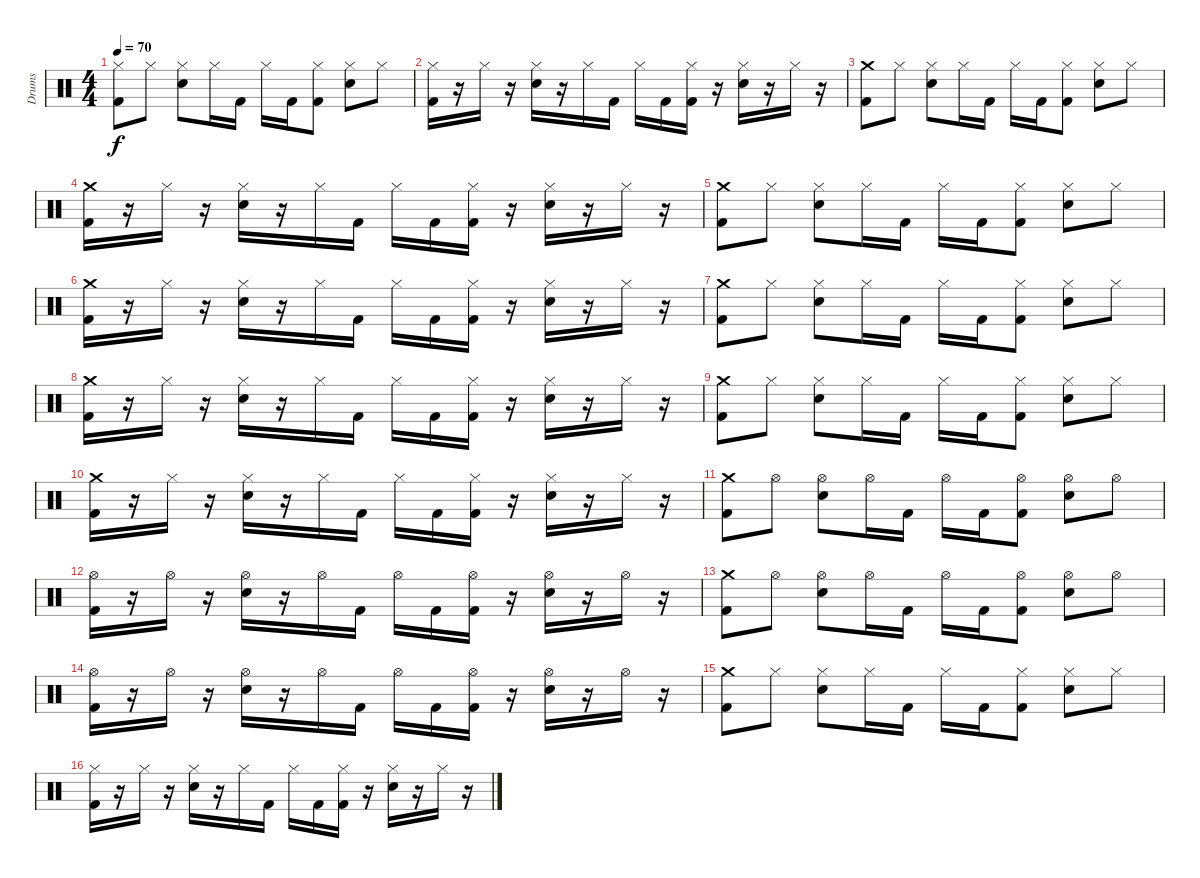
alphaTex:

\track ("Drums" "Drums") {instrument percussion}
\staff {score}
\articulation defaults
\ts (4 4)
\tempo 70
\clef neutral
\ks c
("Hi-Hat (closed)" "Kick (hit) 2").8{dy f} "Hi-Hat (closed)".8 ("Hi-Hat (closed)" "Snare (hit) 2").8 "Hi-Hat (closed)".16 "Kick (hit) 2".16 "Hi-Hat (closed)".16 "Kick (hit) 2".16 ("Hi-Hat (closed)" "Kick (hit) 2").8 ("Hi-Hat (closed)" "Snare (hit) 2").8 "Hi-Hat (closed)".8 |
("Hi-Hat (closed)" "Kick (hit) 2").16 r.16 "Hi-Hat (closed)".16 r.16 ("Hi-Hat (closed)" "Snare (hit) 2").16 r.16 "Hi-Hat (closed)".16 "Kick (hit) 2".16 "Hi-Hat (closed)".16 "Kick (hit) 2".16 ("Hi-Hat (closed)" "Kick (hit) 2").16 r.16 ("Hi-Hat (closed)" "Snare (hit) 2").16 r.16 "Hi-Hat (closed)".16 r.16 |
("Crash medium (hit)" "Kick (hit) 2").8 "Hi-Hat (closed)".8 ("Hi-Hat (closed)" "Snare (hit) 2").8 "Hi-Hat (closed)".16 "Kick (hit) 2".16 "Hi-Hat (closed)".16 "Kick (hit) 2".16 ("Hi-Hat (closed)" "Kick (hit) 2").8 ("Hi-Hat (closed)" "Snare (hit) 2").8 "Hi-Hat (closed)".8 |
("Crash medium (hit)" "Kick (hit) 2").16 r.16 "Hi-Hat (closed)".16 r.16 ("Hi-Hat (closed)" "Snare (hit) 2").16 r.16 "Hi-Hat (closed)".16 "Kick (hit) 2".16 "Hi-Hat (closed)".16 "Kick (hit) 2".16 ("Hi-Hat (closed)" "Kick (hit) 2").16 r.16 ("Hi-Hat (closed)" "Snare (hit) 2").16 r.16 "Hi-Hat (closed)".16 r.16 |
("Crash medium (hit)" "Kick (hit) 2").8 "Hi-Hat (closed)".8 ("Hi-Hat (closed)" "Snare (hit) 2").8 "Hi-Hat (closed)".16 "Kick (hit) 2".16 "Hi-Hat (closed)".16 "Kick (hit) 2".16 ("Hi-Hat (closed)" "Kick (hit) 2").8 ("Hi-Hat (closed)" "Snare (hit) 2").8 "Hi-Hat (closed)".8 |
("Crash medium (hit)" "Kick (hit) 2").16 r.16 "Hi-Hat (closed)".16 r.16 ("Hi-Hat (closed)" "Snare (hit) 2").16 r.16 "Hi-Hat (closed)".16 "Kick (hit) 2".16 "Hi-Hat (closed)".16 "Kick (hit) 2".16 ("Hi-Hat (closed)" "Kick (hit) 2").16 r.16 ("Hi-Hat (closed)" "Snare (hit) 2").16 r.16 "Hi-Hat (closed)".16 r.16 |
("Crash medium (hit)" "Kick (hit) 2").8 "Hi-Hat (closed)".8 ("Hi-Hat (closed)" "Snare (hit) 2").8 "Hi-Hat (closed)".16 "Kick (hit) 2".16 "Hi-Hat (closed)".16 "Kick (hit) 2".16 ("Hi-Hat (closed)" "Kick (hit) 2").8 ("Hi-Hat (closed)" "Snare (hit) 2").8 "Hi-Hat (closed)".8 |
("Crash medium (hit)" "Kick (hit) 2").16 r.16 "Hi-Hat (closed)".16 r.16 ("Hi-Hat (closed)" "Snare (hit) 2").16 r.16 "Hi-Hat (closed)".16 "Kick (hit) 2".16 "Hi-Hat (closed)".16 "Kick (hit) 2".16 ("Hi-Hat (closed)" "Kick (hit) 2").16 r.16 ("Hi-Hat (closed)" "Snare (hit) 2").16 r.16 "Hi-Hat (closed)".16 r.16 |
("Crash medium (hit)" "Kick (hit) 2").8 "Hi-Hat (closed)".8 ("Hi-Hat (closed)" "Snare (hit) 2").8 "Hi-Hat (closed)".16 "Kick (hit) 2".16 "Hi-Hat (closed)".16 "Kick (hit) 2".16 ("Hi-Hat (closed)" "Kick (hit) 2").8 ("Hi-Hat (closed)" "Snare (hit) 2").8 "Hi-Hat (closed)".8 |
("Crash medium (hit)" "Kick (hit) 2").16 r.16 "Hi-Hat (closed)".16 r.16 ("Hi-Hat (closed)" "Snare (hit) 2").16 r.16 "Hi-Hat (closed)".16 "Kick (hit) 2".16 "Hi-Hat (closed)".16 "Kick (hit) 2".16 ("Hi-Hat (closed)" "Kick (hit) 2").16 r.16 ("Hi-Hat (closed)" "Snare (hit) 2").16 r.16 "Hi-Hat (closed)".16 r.16 |
("Crash medium (hit)" "Kick (hit) 2").8 "Hi-Hat (open)".8 ("Hi-Hat (open)" "Snare (hit) 2").8 "Hi-Hat (open)".16 "Kick (hit) 2".16 "Hi-Hat (open)".16 "Kick (hit) 2".16 ("Hi-Hat (open)" "Kick (hit) 2").8 ("Hi-Hat (open)" "Snare (hit) 2").8 "Hi-Hat (open)".8 |
("Hi-Hat (open)" "Kick (hit) 2").16 r.16 "Hi-Hat (open)".16 r.16 ("Hi-Hat (open)" "Snare (hit) 2").16 r.16 "Hi-Hat (open)".16 "Kick (hit) 2".16 "Hi-Hat (open)".16 "Kick (hit) 2".16 ("Hi-Hat (open)" "Kick (hit) 2").16 r.16 ("Hi-Hat (open)" "Snare (hit) 2").16 r.16 "Hi-Hat (open)".16 r.16 |
("Crash medium (hit)" "Kick (hit) 2").8 "Hi-Hat (open)".8 ("Hi-Hat (open)" "Snare (hit) 2").8 "Hi-Hat (open)".16 "Kick (hit) 2".16 "Hi-Hat (open)".16 "Kick (hit) 2".16 ("Hi-Hat (open)" "Kick (hit) 2").8 ("Hi-Hat (open)" "Snare (hit) 2").8 "Hi-Hat (open)".8 |
("Hi-Hat (open)" "Kick (hit) 2").16 r.16 "Hi-Hat (open)".16 r.16 ("Hi-Hat (open)" "Snare (hit) 2").16 r.16 "Hi-Hat (open)".16 "Kick (hit) 2".16 "Hi-Hat (open)".16 "Kick (hit) 2".16 ("Hi-Hat (open)" "Kick (hit) 2").16 r.16 ("Hi-Hat (open)" "Snare (hit) 2").16 r.16 "Hi-Hat (open)".16 r.16 |
("Crash medium (hit)" "Kick (hit) 2").8 "Hi-Hat (closed)".8 ("Hi-Hat (closed)" "Snare (hit) 2").8 "Hi-Hat (closed)".16 "Kick (hit) 2".16 "Hi-Hat (closed)".16 "Kick (hit) 2".16 ("Hi-Hat (closed)" "Kick (hit) 2").8 ("Hi-Hat (closed)" "Snare (hit) 2").8 "Hi-Hat (closed)".8 |
("Hi-Hat (closed)" "Kick (hit) 2").16 r.16 "Hi-Hat (closed)".16 r.16 ("Hi-Hat (closed)" "Snare (hit) 2").16 r.16 "Hi-Hat (closed)".16 "Kick (hit) 2".16 "Hi-Hat (closed)".16 "Kick (hit) 2".16 ("Hi-Hat (closed)" "Kick (hit) 2").16 r.16 ("Hi-Hat (closed)" "Snare (hit) 2").16 r.16 "Hi-Hat (closed)".16 r.16
